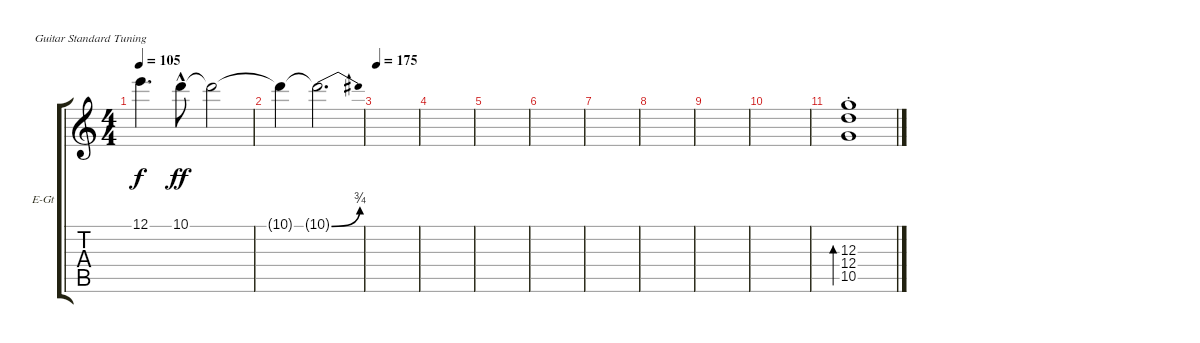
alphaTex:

\defaultSystemsLayout 4
\bracketExtendMode groupsimilarinstruments
\firstSystemTrackNameOrientation horizontal
\otherSystemsTrackNameOrientation horizontal
\track ("Turner" "E-Gt") {instrument electricguitarclean}
\staff {score tabs}
\tuning (E4 B3 G3 D3 A2 E2)
\ts (4 4)
\tempo 105
\clef g2
\ks c
12.1.4{d dy f} 10.1{hac}.8{dy ff} 10.1{t}.2 |
10.1{t}.4 10.1{be (bend 0 0 59.4 3) t}.2{d} |
\tempo 175
|
|
|
|
|
|
|
|
(10.5{st} 12.4{st} 12.3{st}).1{bd 98}
